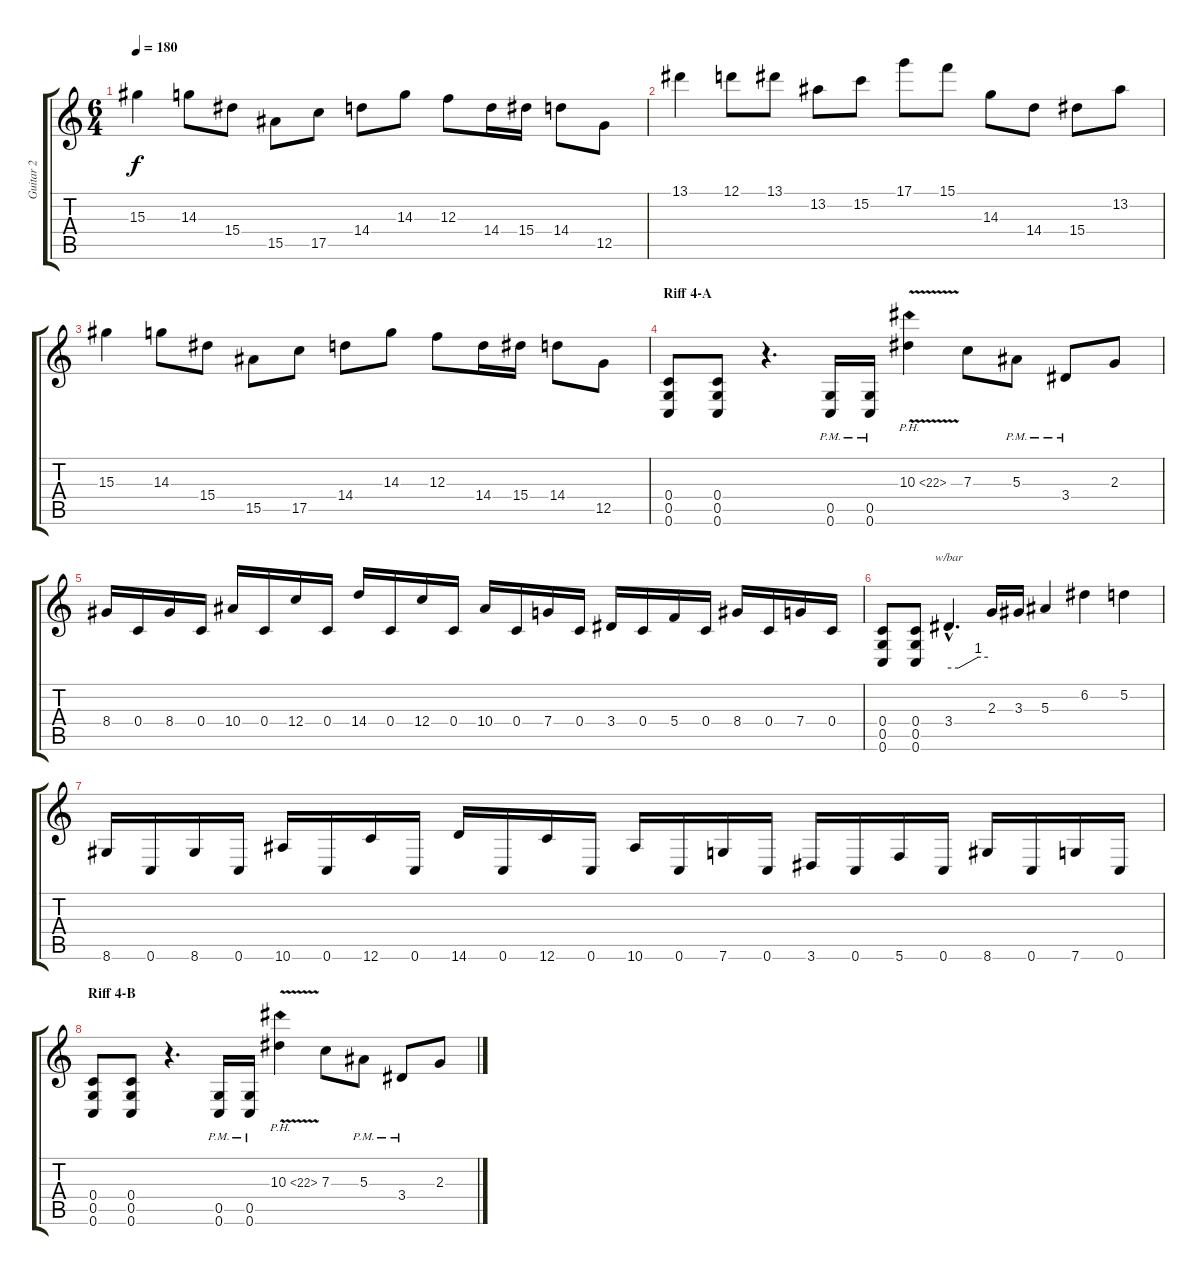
\track ("Guitar 2" "Guitar 2") {instrument distortionguitar}
\staff {score tabs}
\tuning (D4 A3 F3 C3 G2 C2) {hide}
\ts (6 4)
\tempo 180
\clef g2
\ks c
15.3.4{dy f} 14.3.8 15.4.8 15.5.8 17.5.8 14.4.8 14.3.8 12.3.8 14.4.16 15.4.16 14.4.8 12.5.8 |
13.1.4 12.1.8 13.1.8 13.2.8 15.2.8 17.1.8 15.1.8 14.3.8 14.4.8 15.4.8 13.2.8 |
15.3.4 14.3.8 15.4.8 15.5.8 17.5.8 14.4.8 14.3.8 12.3.8 14.4.16 15.4.16 14.4.8 12.5.8 |
\section ("" "Riff 4-A")
(0.4 0.5 0.6).8 (0.4 0.5 0.6).8 r.4{d} (0.5{pm} 0.6{pm}).16 (0.5{pm} 0.6{pm}).16 10.3{ph 12 v}.4 7.3.8 5.3{pm}.8 3.4{pm}.8 2.3.8 |
8.4.16 0.4.16 8.4.16 0.4.16 10.4.16 0.4.16 12.4.16 0.4.16 14.4.16 0.4.16 12.4.16 0.4.16 10.4.16 0.4.16 7.4.16 0.4.16 3.4.16 0.4.16 5.4.16 0.4.16 8.4.16 0.4.16 7.4.16 0.4.16 |
(0.4 0.5 0.6).8 (0.4 0.5 0.6).8 3.4{hac}.4{d tbe (custom default 0 0 15 0 45 4 60 4)} 2.3.16 3.3.16 5.3.4 6.2.4 5.2.4 |
8.6.16 0.6.16 8.6.16 0.6.16 10.6.16 0.6.16 12.6.16 0.6.16 14.6.16 0.6.16 12.6.16 0.6.16 10.6.16 0.6.16 7.6.16 0.6.16 3.6.16 0.6.16 5.6.16 0.6.16 8.6.16 0.6.16 7.6.16 0.6.16 |
\section ("" "Riff 4-B")
(0.4 0.5 0.6).8 (0.4 0.5 0.6).8 r.4{d} (0.5{pm} 0.6{pm}).16 (0.5{pm} 0.6{pm}).16 10.3{ph 12 v}.4 7.3.8 5.3{pm}.8 3.4{pm}.8 2.3.8
